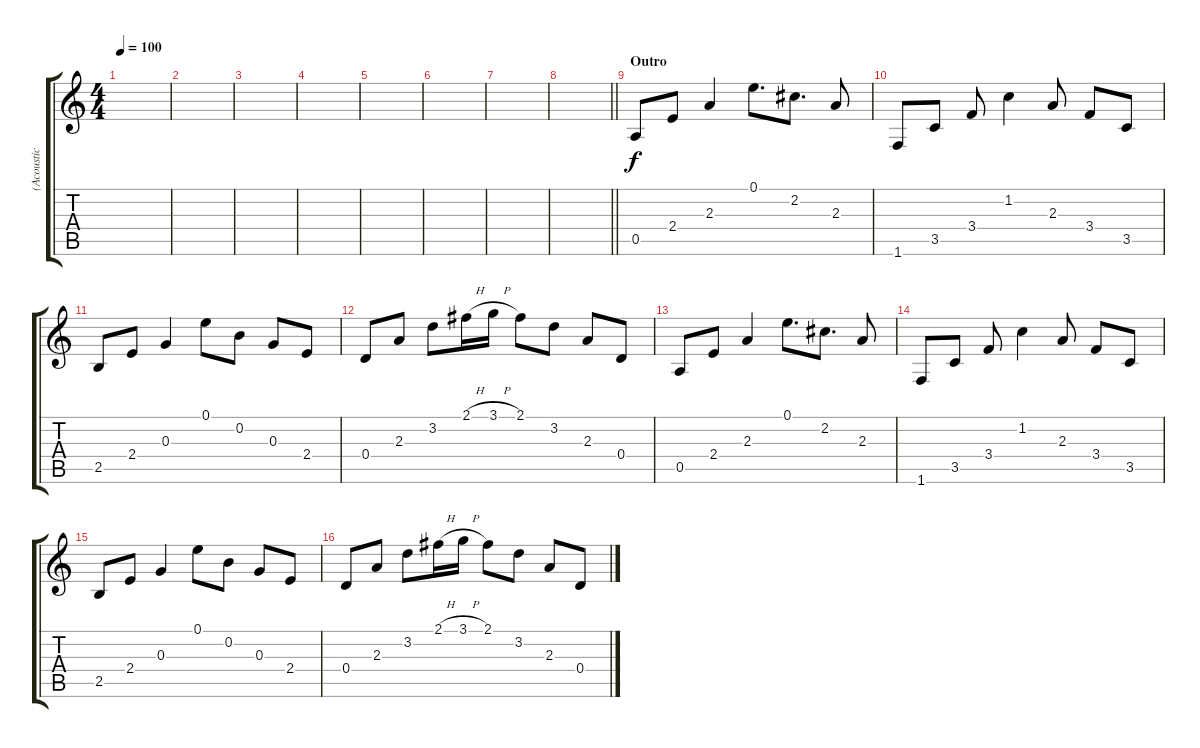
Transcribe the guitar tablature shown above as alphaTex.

\track ("(Acoustic Gtr. Fills)" "(Acoustic ") {instrument acousticguitarsteel}
\staff {score tabs}
\tuning (E4 B3 G3 D3 A2 E2) {hide}
\ts (4 4)
\tempo 100
\clef g2
\ks c
|
|
|
|
|
|
|
\barLineRight lightlight
|
\section ("" "Outro")
0.5.8 2.4.8 2.3.4 0.1.8{d} 2.2.8{d} 2.3.8 |
1.6.8 3.5.8 3.4.8 1.2.4 2.3.8 3.4.8 3.5.8 |
2.5.8 2.4.8 0.3.4 0.1.8 0.2.8 0.3.8 2.4.8 |
0.4.8 2.3.8 3.2.8 2.1{h}.16 3.1{h}.16 2.1.8 3.2.8 2.3.8 0.4.8 |
0.5.8 2.4.8 2.3.4 0.1.8{d} 2.2.8{d} 2.3.8 |
1.6.8 3.5.8 3.4.8 1.2.4 2.3.8 3.4.8 3.5.8 |
2.5.8 2.4.8 0.3.4 0.1.8 0.2.8 0.3.8 2.4.8 |
0.4.8 2.3.8 3.2.8 2.1{h}.16 3.1{h}.16 2.1.8 3.2.8 2.3.8 0.4.8
